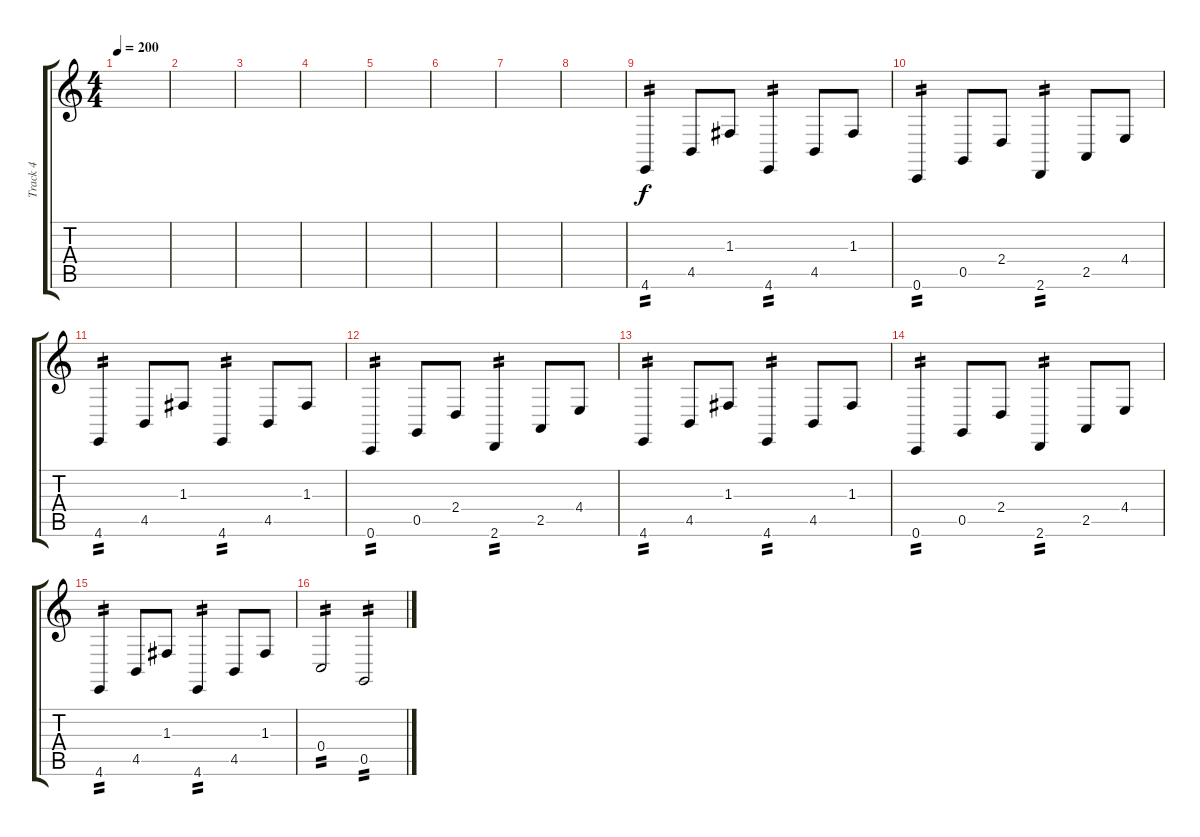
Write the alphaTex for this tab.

\track ("Track 4" "Track 4") {instrument lead8bassandlead}
\staff {score tabs}
\tuning (D4 A3 F3 C3 G2 C2) {hide}
\ts (4 4)
\tempo 200
\clef g2
\ks c
|
|
|
|
|
|
|
|
4.6.4{tp 2} 4.5.8 1.3.8 4.6.4{tp 2} 4.5.8 1.3.8 |
0.6.4{tp 2} 0.5.8 2.4.8 2.6.4{tp 2} 2.5.8 4.4.8 |
4.6.4{tp 2} 4.5.8 1.3.8 4.6.4{tp 2} 4.5.8 1.3.8 |
0.6.4{tp 2} 0.5.8 2.4.8 2.6.4{tp 2} 2.5.8 4.4.8 |
4.6.4{tp 2} 4.5.8 1.3.8 4.6.4{tp 2} 4.5.8 1.3.8 |
0.6.4{tp 2} 0.5.8 2.4.8 2.6.4{tp 2} 2.5.8 4.4.8 |
4.6.4{tp 2} 4.5.8 1.3.8 4.6.4{tp 2} 4.5.8 1.3.8 |
0.4.2{tp 2} 0.5.2{tp 2}
